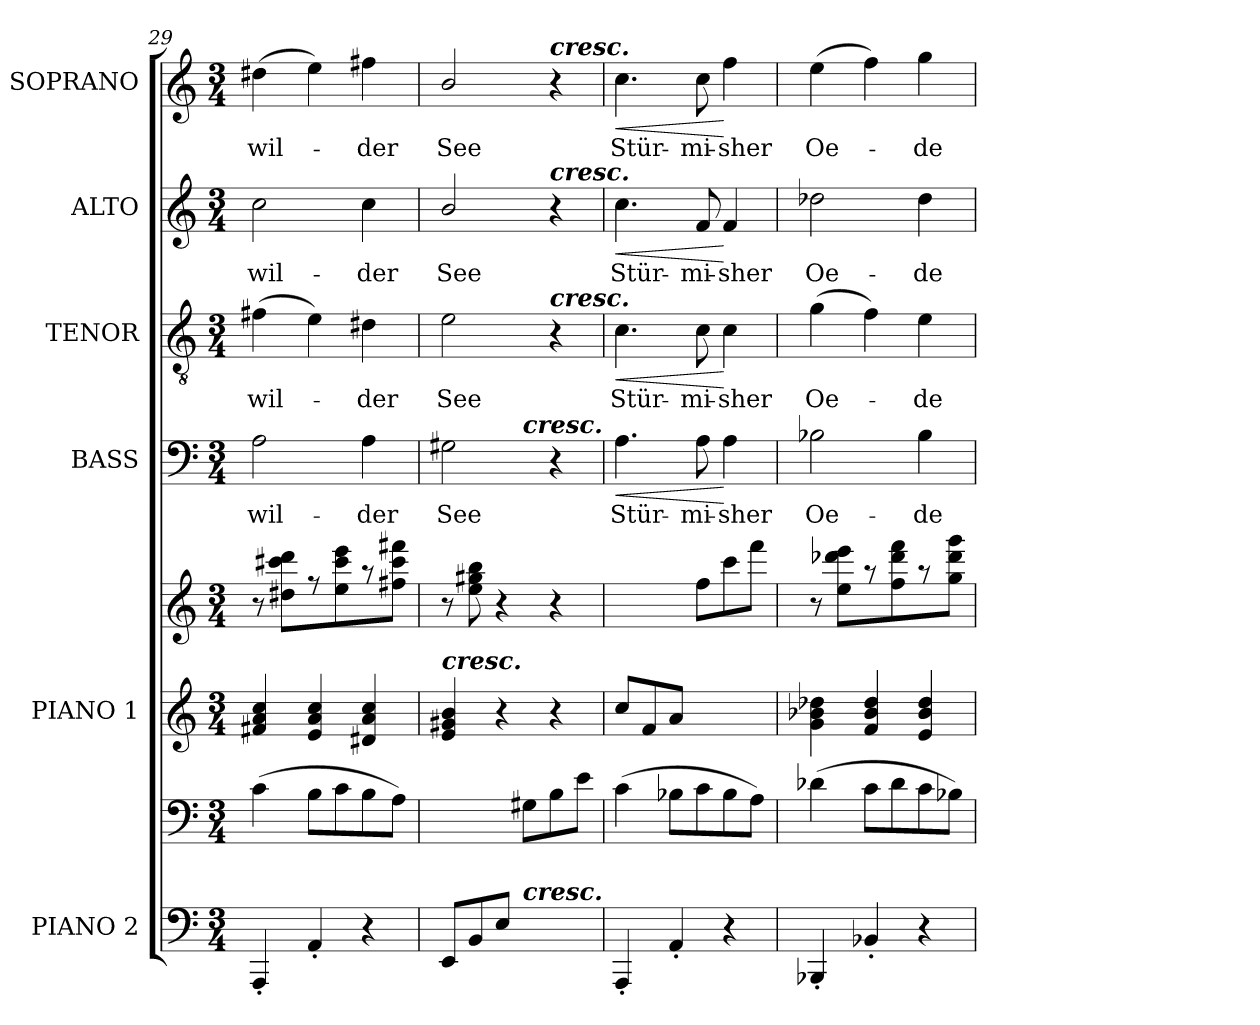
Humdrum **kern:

**kern	**kern	**kern	**kern	**kern	**text	**dynam	**kern	**text	**dynam	**kern	**text	**dynam	**kern	**text	**dynam
*part6	*part6	*part5	*part5	*part4	*part4	*part4	*part3	*part3	*part3	*part2	*part2	*part2	*part1	*part1	*part1
*staff8	*staff7	*staff6	*staff5	*staff4	*staff4	*staff4	*staff3	*staff3	*staff3	*staff2	*staff2	*staff2	*staff1	*staff1	*staff1
*I"PIANO 2	*	*I"PIANO 1	*	*I"BASS	*	*	*I"TENOR	*	*	*I"ALTO	*	*	*I"SOPRANO	*	*
*I'P 2	*	*I'P 1	*	*I'B.	*	*	*I'T.	*	*	*I'A.	*	*	*I'S.	*	*
*clefF4	*clefF4	*clefG2	*clefG2	*clefF4	*	*	*clefGv2	*	*	*clefG2	*	*	*clefG2	*	*
*	*	*	*	*	*	*	*ITrd7c12	*	*	*	*	*	*	*	*
*k[]	*k[]	*k[]	*k[]	*k[]	*	*	*k[]	*	*	*k[]	*	*	*k[]	*	*
*C:	*C:	*C:	*C:	*C:	*	*	*C:	*	*	*C:	*	*	*C:	*	*
*M3/4	*M3/4	*M3/4	*M3/4	*M3/4	*	*	*M3/4	*	*	*M3/4	*	*	*M3/4	*	*
=29	=29	=29	=29	=29	=29	=29	=29	=29	=29	=29	=29	=29	=29	=29	=29
!	!	!	!	!	!LO:LY:b:color=#000000	!	!	!	!	!	!	!	!	!	!
!	!	!	!	!	!	!	!	!LO:LY:b:color=#000000	!	!	!	!	!	!	!
!	!	!	!	!	!	!	!	!	!	!	!LO:LY:b:color=#000000	!	!	!	!
!	!	!	!	!	!	!	!	!	!	!	!	!	!	!LO:LY:b:color=#000000	!
4AAA'i/	(4ci\	4f#Xi/ 4ai 4cci	8r	2Ai\	wil-	.	(4F#Xi\	wil-	.	2cci\	wil-	.	(4dd#Xi\	wil-	.
.	.	.	8dd#Xi\ 8ccc#Xi 8dddiL	.	.	.	.	.	.	.	.	.	.	.	.
4AA'i/	8Bi\L	4ei/ 4ai 4cci	8r	.	.	.	4Ei\)	.	.	.	.	.	4eei\)	.	.
.	8ci\	.	8eei\ 8ccc#i 8eeei	.	.	.	.	.	.	.	.	.	.	.	.
!	!	!	!	!	!LO:LY:b:color=#000000	!	!	!	!	!	!	!	!	!	!
!	!	!	!	!	!	!	!	!LO:LY:b:color=#000000	!	!	!	!	!	!	!
!	!	!	!	!	!	!	!	!	!	!	!LO:LY:b:color=#000000	!	!	!	!
!	!	!	!	!	!	!	!	!	!	!	!	!	!	!LO:LY:b:color=#000000	!
4r	8Bi\	4d#Xi/ 4ai 4cci	8r	4Ai\	-der	.	4D#Xi\	-der	.	4cci\	-der	.	4ff#Xi\	-der	.
.	8Ai\J)	.	8ff#Xi\ 8ccc#i 8fff#XiJ	.	.	.	.	.	.	.	.	.	.	.	.
=30	=30	=30	=30	=30	=30	=30	=30	=30	=30	=30	=30	=30	=30	=30	=30
!	!	!	!	!	!LO:LY:b:color=#000000	!	!	!	!	!	!	!	!	!	!
!	!	!	!	!	!	!	!	!LO:LY:b:color=#000000	!	!	!	!	!	!	!
!	!	!	!	!	!	!	!	!	!	!	!LO:LY:b:color=#000000	!	!	!	!
!	!	!LO:TX:a:Bi:t=cresc.	!	!	!	!	!	!	!	!	!	!	!	!	!
!	!	!	!	!	!	!	!	!	!	!	!	!	!	!LO:LY:b:color=#000000	!
*	*	*	*	*^	*	*	*	*	*	*	*	*	*	*	*
8EEi/L	8ryy	4ei/ 4g#Xi 4bi	8r	2G#Xi\	4.ryy	See	.	2Ei\	See	.	2bi/	See	.	2bi/	See	.
8BBi/	8ryy	.	8eei\ 8gg#Xi 8bbi	.	.	.	.	.	.	.	.	.	.	.	.	.
8Ei/J	8ryy	4r	4r	.	.	.	.	.	.	.	.	.	.	.	.	.
!	!	!	!	!	!LO:TX:a:Bi:t=cresc.	!	!	!	!	!	!	!	!	!	!	!
!LO:TX:a:Bi:t=cresc.	!	!	!	!	!	!	!	!	!	!	!	!	!	!	!	!
8ryy	8G#Xi\L	.	.	.	4.ryy	.	.	.	.	.	.	.	.	.	.	.
!	!	!	!	!	!	!	!	!	!	!	!	!	!	!LO:TX:a:Bi:t=cresc.	!	!
!	!	!	!	!	!	!	!	!	!	!	!LO:TX:a:Bi:t=cresc.	!	!	!	!	!
!	!	!	!	!	!	!	!	!LO:TX:a:Bi:t=cresc.	!	!	!	!	!	!	!	!
8ryy	8Bi\	4r	4r	4r	.	.	.	4r	.	.	4r	.	.	4r	.	.
8ryy	8ei\J	.	.	.	.	.	.	.	.	.	.	.	.	.	.	.
*	*	*	*	*v	*v	*	*	*	*	*	*	*	*	*	*	*
=31	=31	=31	=31	=31	=31	=31	=31	=31	=31	=31	=31	=31	=31	=31	=31
*	*	*	*	*^	*	*	*	*	*	*	*	*	*	*	*
!	!	!	!	!	!	!LO:LY:b:color=#000000	!LO:HP:b	!	!	!	!	!	!	!	!	!
*	*	*	*	*v	*v	*	*	*	*	*	*	*	*	*	*	*
*	*	*	*	*^	*	*	*	*	*	*	*	*	*	*	*
!	!	!	!	!	!	!	!	!	!LO:LY:b:color=#000000	!LO:HP:b	!	!	!	!	!	!
*	*	*	*	*v	*v	*	*	*	*	*	*	*	*	*	*	*
*	*	*	*	*^	*	*	*	*	*	*	*	*	*	*	*
!	!	!	!	!	!	!	!	!	!	!	!	!LO:LY:b:color=#000000	!LO:HP:b	!	!	!
*	*	*	*	*v	*v	*	*	*	*	*	*	*	*	*	*	*
*	*	*	*	*^	*	*	*	*	*	*	*	*	*	*	*
!	!	!	!	!	!	!	!	!	!	!	!	!	!	!	!LO:LY:b:color=#000000	!LO:HP:b
*	*	*	*	*v	*v	*	*	*	*	*	*	*	*	*	*	*
4AAA'i/	(4ci\	8cci/L	8ryy	4.Ai\	Stür-	<	4.Ci\	Stür-	<	4.cci\	Stür-	<	4.cci\	Stür-	<
.	.	8fi/	8ryy	.	.	.	.	.	.	.	.	.	.	.	.
4AA'i/	8B-Xi\L	8ai/J	8ryy	.	.	.	.	.	.	.	.	.	.	.	.
!	!	!	!	!	!LO:LY:b:color=#000000	!	!	!	!	!	!	!	!	!	!
!	!	!	!	!	!	!	!	!LO:LY:b:color=#000000	!	!	!	!	!	!	!
!	!	!	!	!	!	!	!	!	!	!	!LO:LY:b:color=#000000	!	!	!	!
!	!	!	!	!	!	!	!	!	!	!	!	!	!	!LO:LY:b:color=#000000	!
.	8ci\	8ryy	8ffi\L	8Ai\	-mi-	.	8Ci\	-mi-	.	8fi/	-mi-	.	8cci\	-mi-	.
!	!	!	!	!	!LO:LY:b:color=#000000	!	!	!	!	!	!	!	!	!	!
!	!	!	!	!	!	!	!	!LO:LY:b:color=#000000	!	!	!	!	!	!	!
!	!	!	!	!	!	!	!	!	!	!	!LO:LY:b:color=#000000	!	!	!	!
!	!	!	!	!	!	!	!	!	!	!	!	!	!	!LO:LY:b:color=#000000	!
4r	8B-i\	8ryy	8ccci\	4Ai\	-sher	[	4Ci\	-sher	[	4fi/	-sher	[	4ffi\	-sher	[
.	8Ai\J)	8ryy	8fffi\J	.	.	.	.	.	.	.	.	.	.	.	.
=32	=32	=32	=32	=32	=32	=32	=32	=32	=32	=32	=32	=32	=32	=32	=32
!	!	!	!	!	!LO:LY:b:color=#000000	!	!	!	!	!	!	!	!	!	!
!	!	!	!	!	!	!	!	!LO:LY:b:color=#000000	!	!	!	!	!	!	!
!	!	!	!	!	!	!	!	!	!	!	!LO:LY:b:color=#000000	!	!	!	!
!	!	!	!	!	!	!	!	!	!	!	!	!	!	!LO:LY:b:color=#000000	!
4BBB-X'i/	(4d-Xi\	4gi\ 4b-Xi 4dd-Xi	8r	2B-Xi\	Oe-	.	(4Gi\	Oe-	.	2dd-Xi\	Oe-	.	(4eei\	Oe-	.
.	.	.	8eei\ 8ddd-Xi 8eeeiL	.	.	.	.	.	.	.	.	.	.	.	.
4BB-X'i/	8ci\L	4fi/ 4b-i 4dd-i	8r	.	.	.	4Fi\)	.	.	.	.	.	4ffi\)	.	.
.	8d-i\	.	8ffi\ 8ddd-i 8fffi	.	.	.	.	.	.	.	.	.	.	.	.
!	!	!	!	!	!LO:LY:b:color=#000000	!	!	!	!	!	!	!	!	!	!
!	!	!	!	!	!	!	!	!LO:LY:b:color=#000000	!	!	!	!	!	!	!
!	!	!	!	!	!	!	!	!	!	!	!LO:LY:b:color=#000000	!	!	!	!
!	!	!	!	!	!	!	!	!	!	!	!	!	!	!LO:LY:b:color=#000000	!
4r	8ci\	4ei/ 4b-i 4dd-i	8r	4B-i\	-de	.	4Ei\	-de	.	4dd-i\	-de	.	4ggi\	-de	.
.	8B-Xi\J)	.	8ggi\ 8ddd-i 8gggiJ	.	.	.	.	.	.	.	.	.	.	.	.
=	=	=	=	=	=	=	=	=	=	=	=	=	=	=	=
*-	*-	*-	*-	*-	*-	*-	*-	*-	*-	*-	*-	*-	*-	*-	*-
